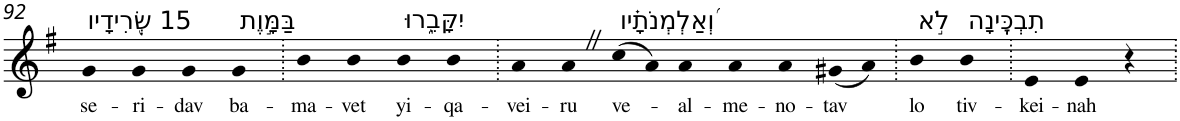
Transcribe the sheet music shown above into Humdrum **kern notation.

**kern	**text
*part1	*part1
*staff1	*staff1
*I"Piano	*
*I'Pno	*
!!LO:PB:g=z
*clefG2	*
*k[f#]	*
*G:	*
=92	=92
!LO:TX:a:t=15 שְׂ֭רִידָיו	!
!	!LO:LY:b
4g	se-
!	!LO:LY:b
4g	-ri-
!	!LO:LY:b
4g	-dav
!LO:TX:a:t=בַּמָּ֣וֶת	!
!	!LO:LY:b
4g	ba-
=93.	=93.
!	!LO:LY:b
4b	-ma-
!	!LO:LY:b
4b	-vet
!LO:TX:a:t=יִקָּבֵ֑רוּ	!
!	!LO:LY:b
4b	yi-
!	!LO:LY:b
4b	-qa-
=94.	=94.
!	!LO:LY:b
4a	-vei-
!	!LO:LY:b
4aZ	-ru
!LO:TX:a:t=וְ֝אַלְמְנֹתָ֗יו	!
!	!LO:LY:b
(8cc	ve-
8a)	.
!	!LO:LY:b
4a	-al-
!	!LO:LY:b
4a	-me-
!	!LO:LY:b
4a	-no-
!	!LO:LY:b
(8g#X	-tav
8a)	.
=95.	=95.
!LO:TX:a:t=לֹ֣א	!
!	!LO:LY:b
4b	lo
!LO:TX:a:t=תִבְכֶּֽינָה	!
!	!LO:LY:b
4b	tiv-
=96.	=96.
!	!LO:LY:b
4e	-kei-
!	!LO:LY:b
4e	-nah
4r	.
=.	=.
*-	*-
